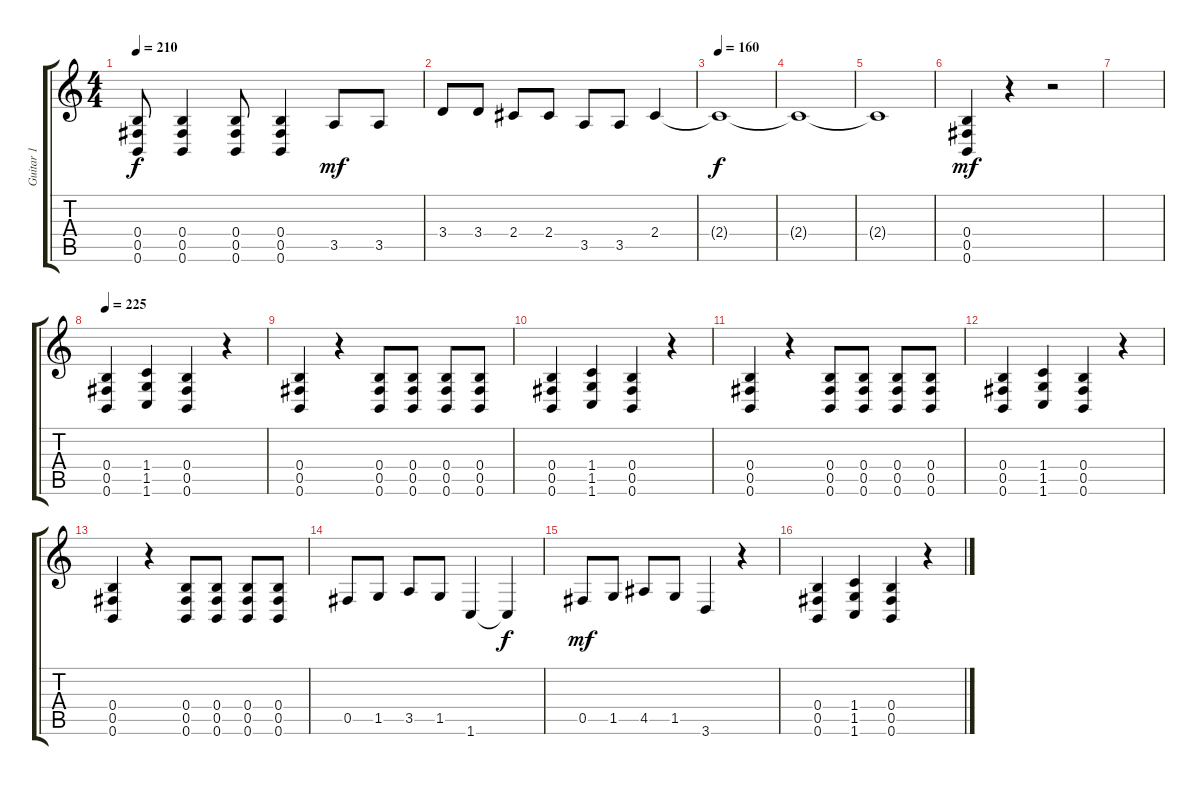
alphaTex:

\track ("Guitar 1" "Guitar 1") {instrument overdrivenguitar}
\staff {score tabs}
\tuning (Db4 Ab3 E3 B2 Gb2 B1) {hide}
\ts (4 4)
\tempo 210
\clef g2
\ks c
(0.4 0.5 0.6).8{dy f} (0.4 0.5 0.6).4 (0.4 0.5 0.6).8 (0.4 0.5 0.6).4 3.5.8{dy mf} 3.5.8 |
3.4.8 3.4.8 2.4.8 2.4.8 3.5.8 3.5.8 2.4.4 |
\tempo 160
2.4{t}.1{dy f} |
2.4{t}.1 |
2.4{t}.1 |
(0.4 0.5 0.6).4{dy mf} r.4 r.2 |
|
\tempo 225
(0.4 0.5 0.6).4 (1.4 1.5 1.6).4 (0.4 0.5 0.6).4 r.4 |
(0.4 0.5 0.6).4 r.4 (0.4 0.5 0.6).8 (0.4 0.5 0.6).8 (0.4 0.5 0.6).8 (0.4 0.5 0.6).8 |
(0.4 0.5 0.6).4 (1.4 1.5 1.6).4 (0.4 0.5 0.6).4 r.4 |
(0.4 0.5 0.6).4 r.4 (0.4 0.5 0.6).8 (0.4 0.5 0.6).8 (0.4 0.5 0.6).8 (0.4 0.5 0.6).8 |
(0.4 0.5 0.6).4 (1.4 1.5 1.6).4 (0.4 0.5 0.6).4 r.4 |
(0.4 0.5 0.6).4 r.4 (0.4 0.5 0.6).8 (0.4 0.5 0.6).8 (0.4 0.5 0.6).8 (0.4 0.5 0.6).8 |
0.5.8 1.5.8 3.5.8 1.5.8 1.6.4 1.6{t}.4{dy f} |
0.5.8{dy mf} 1.5.8 4.5.8 1.5.8 3.6.4 r.4 |
(0.4 0.5 0.6).4 (1.4 1.5 1.6).4 (0.4 0.5 0.6).4 r.4
